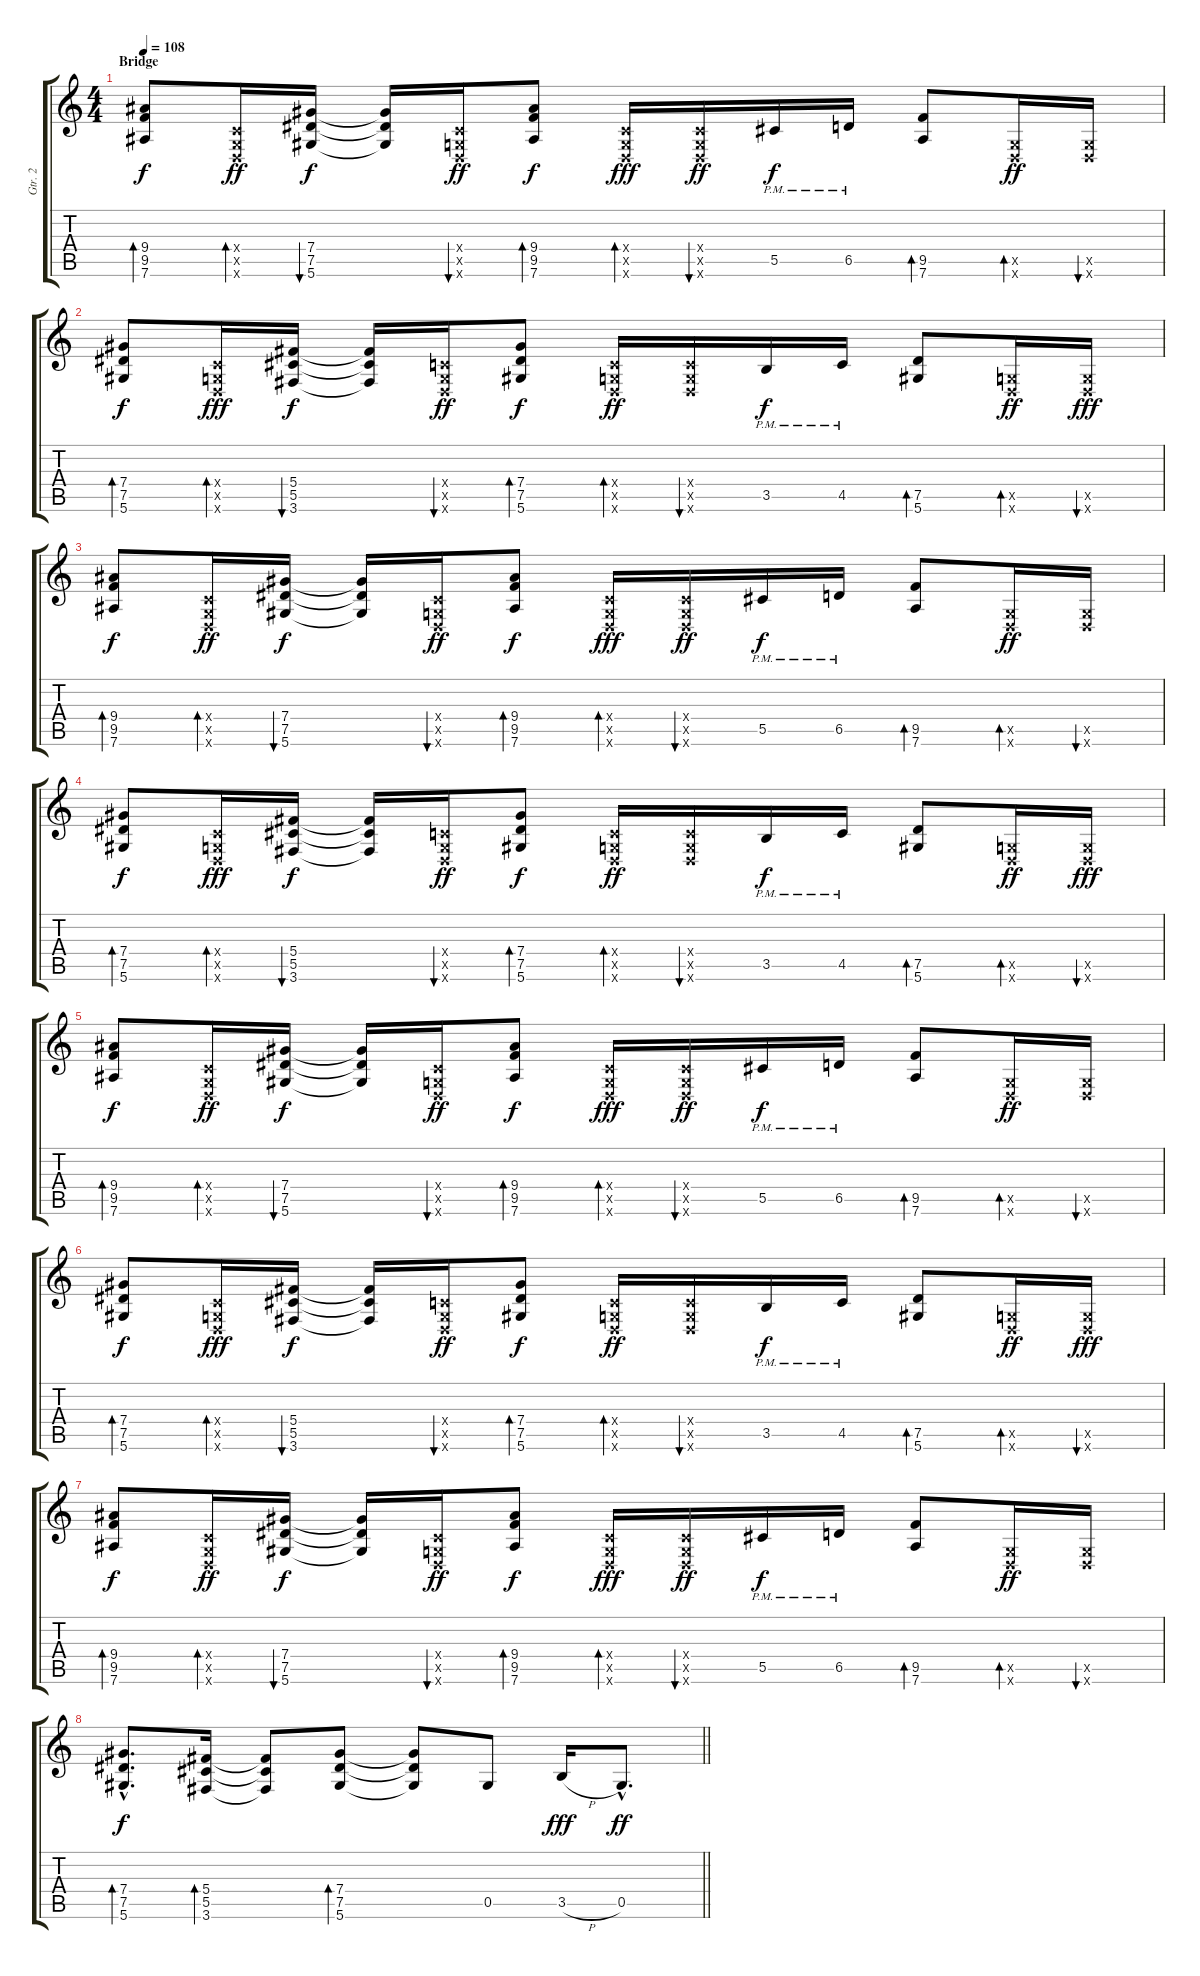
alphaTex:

\track ("Gtr. 2" "Gtr. 2") {instrument distortionguitar}
\staff {score tabs}
\tuning (Eb4 Bb3 Gb3 Db3 Ab2 Eb2) {hide}
\ts (4 4)
\section ("" "Bridge")
\tempo 108
\clef g2
\ks c
(9.4 9.5 7.6).8{bd 60 dy f} (-1.4{x} -1.5{x} -1.6{x}).16{bd 60 dy ff} (7.4 7.5 5.6).16{bu 60 dy f} (7.4{t} 7.5{t} 5.6{t}).16 (-1.4{x} -1.5{x} -1.6{x}).16{bu 60 dy ff} (9.4 9.5 7.6).8{bd 60 dy f} (-1.4{x} -1.5{x} -1.6{x}).16{bd 60 dy fff} (-1.4{x} -1.5{x} -1.6{x}).16{bu 60 dy ff} 5.5{pm}.16{dy f} 6.5{pm}.16 (9.5 7.6).8{bd 60} (-1.5{x} -1.6{x}).16{bd 60 dy ff} (-1.5{x} -1.6{x}).16{bu 60} |
(7.4 7.5 5.6).8{bd 60 dy f} (-1.4{x} -1.5{x} -1.6{x}).16{bd 60 dy fff} (5.4 5.5 3.6).16{bu 60 dy f} (5.4{t} 5.5{t} 3.6{t}).16 (-1.4{x} -1.5{x} -1.6{x}).16{bu 60 dy ff} (7.4 7.5 5.6).8{bd 60 dy f} (-1.4{x} -1.5{x} -1.6{x}).16{bd 60 dy ff} (-1.4{x} -1.5{x} -1.6{x}).16{bu 60} 3.5{pm}.16{dy f} 4.5{pm}.16 (7.5 5.6).8{bd 60} (-1.5{x} -1.6{x}).16{bd 60 dy ff} (-1.5{x} -1.6{x}).16{bu 60 dy fff} |
(9.4 9.5 7.6).8{bd 60 dy f} (-1.4{x} -1.5{x} -1.6{x}).16{bd 60 dy ff} (7.4 7.5 5.6).16{bu 60 dy f} (7.4{t} 7.5{t} 5.6{t}).16 (-1.4{x} -1.5{x} -1.6{x}).16{bu 60 dy ff} (9.4 9.5 7.6).8{bd 60 dy f} (-1.4{x} -1.5{x} -1.6{x}).16{bd 60 dy fff} (-1.4{x} -1.5{x} -1.6{x}).16{bu 60 dy ff} 5.5{pm}.16{dy f} 6.5{pm}.16 (9.5 7.6).8{bd 60} (-1.5{x} -1.6{x}).16{bd 60 dy ff} (-1.5{x} -1.6{x}).16{bu 60} |
(7.4 7.5 5.6).8{bd 60 dy f} (-1.4{x} -1.5{x} -1.6{x}).16{bd 60 dy fff} (5.4 5.5 3.6).16{bu 60 dy f} (5.4{t} 5.5{t} 3.6{t}).16 (-1.4{x} -1.5{x} -1.6{x}).16{bu 60 dy ff} (7.4 7.5 5.6).8{bd 60 dy f} (-1.4{x} -1.5{x} -1.6{x}).16{bd 60 dy ff} (-1.4{x} -1.5{x} -1.6{x}).16{bu 60} 3.5{pm}.16{dy f} 4.5{pm}.16 (7.5 5.6).8{bd 60} (-1.5{x} -1.6{x}).16{bd 60 dy ff} (-1.5{x} -1.6{x}).16{bu 60 dy fff} |
(9.4 9.5 7.6).8{bd 60 dy f} (-1.4{x} -1.5{x} -1.6{x}).16{bd 60 dy ff} (7.4 7.5 5.6).16{bu 60 dy f} (7.4{t} 7.5{t} 5.6{t}).16 (-1.4{x} -1.5{x} -1.6{x}).16{bu 60 dy ff} (9.4 9.5 7.6).8{bd 60 dy f} (-1.4{x} -1.5{x} -1.6{x}).16{bd 60 dy fff} (-1.4{x} -1.5{x} -1.6{x}).16{bu 60 dy ff} 5.5{pm}.16{dy f} 6.5{pm}.16 (9.5 7.6).8{bd 60} (-1.5{x} -1.6{x}).16{bd 60 dy ff} (-1.5{x} -1.6{x}).16{bu 60} |
(7.4 7.5 5.6).8{bd 60 dy f} (-1.4{x} -1.5{x} -1.6{x}).16{bd 60 dy fff} (5.4 5.5 3.6).16{bu 60 dy f} (5.4{t} 5.5{t} 3.6{t}).16 (-1.4{x} -1.5{x} -1.6{x}).16{bu 60 dy ff} (7.4 7.5 5.6).8{bd 60 dy f} (-1.4{x} -1.5{x} -1.6{x}).16{bd 60 dy ff} (-1.4{x} -1.5{x} -1.6{x}).16{bu 60} 3.5{pm}.16{dy f} 4.5{pm}.16 (7.5 5.6).8{bd 60} (-1.5{x} -1.6{x}).16{bd 60 dy ff} (-1.5{x} -1.6{x}).16{bu 60 dy fff} |
(9.4 9.5 7.6).8{bd 60 dy f} (-1.4{x} -1.5{x} -1.6{x}).16{bd 60 dy ff} (7.4 7.5 5.6).16{bu 60 dy f} (7.4{t} 7.5{t} 5.6{t}).16 (-1.4{x} -1.5{x} -1.6{x}).16{bu 60 dy ff} (9.4 9.5 7.6).8{bd 60 dy f} (-1.4{x} -1.5{x} -1.6{x}).16{bd 60 dy fff} (-1.4{x} -1.5{x} -1.6{x}).16{bu 60 dy ff} 5.5{pm}.16{dy f} 6.5{pm}.16 (9.5 7.6).8{bd 60} (-1.5{x} -1.6{x}).16{bd 60 dy ff} (-1.5{x} -1.6{x}).16{bu 60} |
\barLineRight lightlight
(7.4{hac} 7.5{hac} 5.6{hac}).8{d bd 60 dy f} (5.4 5.5 3.6).16{bd 60} (5.4{t} 5.5{t} 3.6{t}).8 (7.4 7.5 5.6).8{bd 60} (7.4{t} 7.5{t} 5.6{t}).8 0.5.8 3.5{h}.16{dy fff} 0.5{hac}.8{d dy ff}
